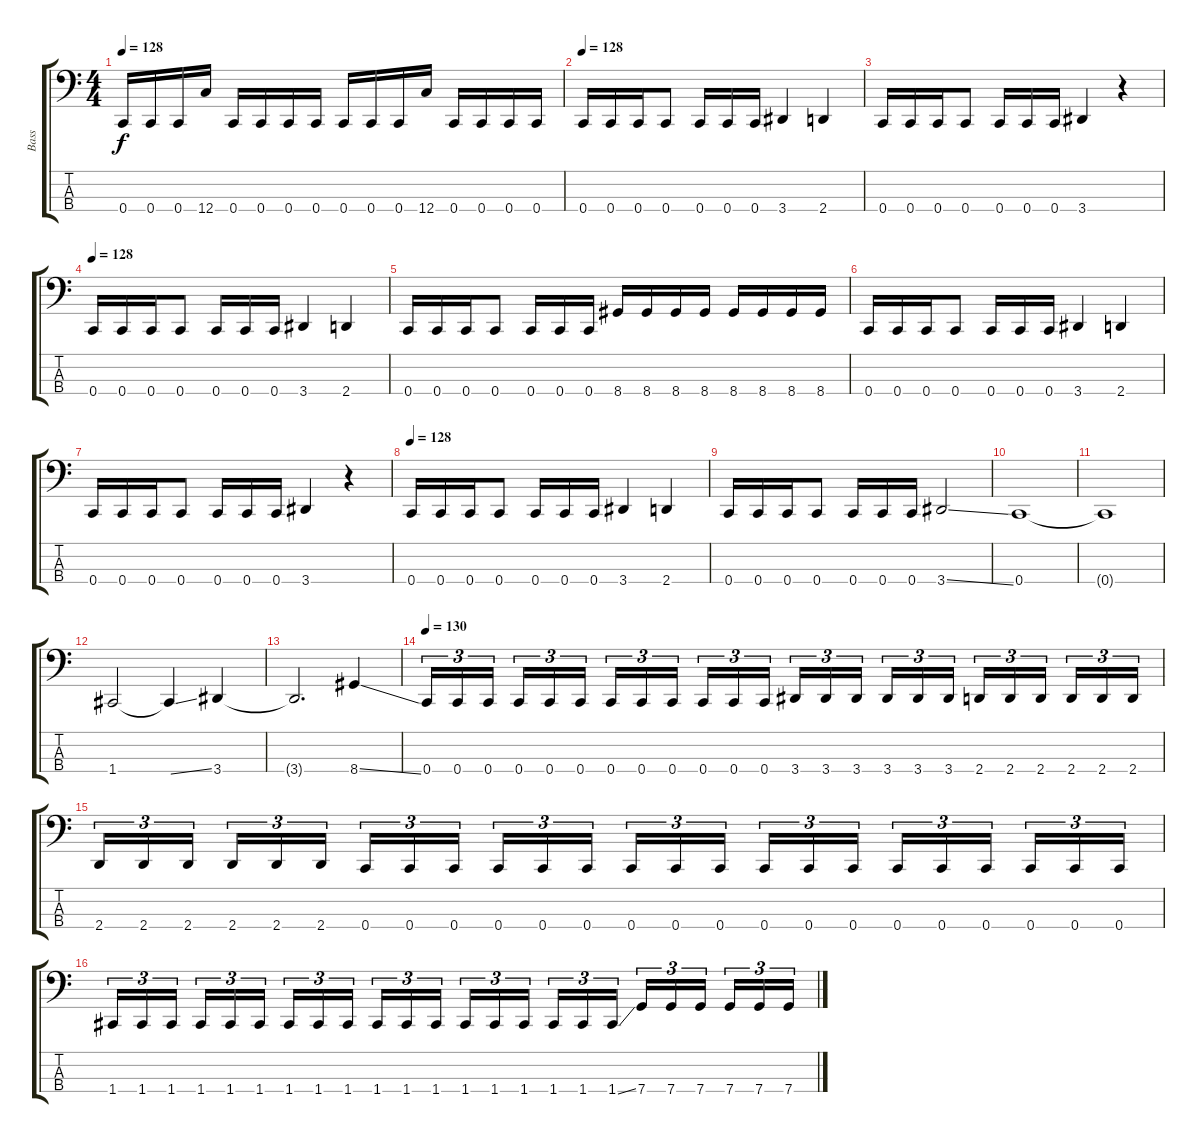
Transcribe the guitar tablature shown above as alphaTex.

\track ("Bass" "Bass") {instrument electricbassfinger}
\staff {score tabs}
\tuning (F2 C2 G1 C1) {hide}
\ts (4 4)
\tempo 128
\clef f4
\ks c
0.4.16{dy f} 0.4.16 0.4.16 12.4.16 0.4.16 0.4.16 0.4.16 0.4.16 0.4.16 0.4.16 0.4.16 12.4.16 0.4.16 0.4.16 0.4.16 0.4.16 |
\tempo 128
0.4.16 0.4.16 0.4.16 0.4.8 0.4.16 0.4.16 0.4.16 3.4.4 2.4.4 |
0.4.16 0.4.16 0.4.16 0.4.8 0.4.16 0.4.16 0.4.16 3.4.4 r.4 |
\tempo 128
0.4.16 0.4.16 0.4.16 0.4.8 0.4.16 0.4.16 0.4.16 3.4.4 2.4.4 |
0.4.16 0.4.16 0.4.16 0.4.8 0.4.16 0.4.16 0.4.16 8.4.16 8.4.16 8.4.16 8.4.16 8.4.16 8.4.16 8.4.16 8.4.16 |
0.4.16 0.4.16 0.4.16 0.4.8 0.4.16 0.4.16 0.4.16 3.4.4 2.4.4 |
0.4.16 0.4.16 0.4.16 0.4.8 0.4.16 0.4.16 0.4.16 3.4.4 r.4 |
\tempo 128
0.4.16 0.4.16 0.4.16 0.4.8 0.4.16 0.4.16 0.4.16 3.4.4 2.4.4 |
0.4.16 0.4.16 0.4.16 0.4.8 0.4.16 0.4.16 0.4.16 3.4{ss}.2 |
0.4.1 |
0.4{t}.1 |
1.4.2 1.4{ss t}.4 3.4.4 |
3.4{t}.2{d} 8.4{ss}.4 |
\tempo 130
0.4.16{tu (3 2)} 0.4.16{tu (3 2)} 0.4.16{tu (3 2) beam splitsecondary} 0.4.16{tu (3 2)} 0.4.16{tu (3 2)} 0.4.16{tu (3 2)} 0.4.16{tu (3 2)} 0.4.16{tu (3 2)} 0.4.16{tu (3 2) beam splitsecondary} 0.4.16{tu (3 2)} 0.4.16{tu (3 2)} 0.4.16{tu (3 2)} 3.4.16{tu (3 2)} 3.4.16{tu (3 2)} 3.4.16{tu (3 2) beam splitsecondary} 3.4.16{tu (3 2)} 3.4.16{tu (3 2)} 3.4.16{tu (3 2)} 2.4.16{tu (3 2)} 2.4.16{tu (3 2)} 2.4.16{tu (3 2) beam splitsecondary} 2.4.16{tu (3 2)} 2.4.16{tu (3 2)} 2.4.16{tu (3 2)} |
2.4.16{tu (3 2)} 2.4.16{tu (3 2)} 2.4.16{tu (3 2) beam splitsecondary} 2.4.16{tu (3 2)} 2.4.16{tu (3 2)} 2.4.16{tu (3 2)} 0.4.16{tu (3 2)} 0.4.16{tu (3 2)} 0.4.16{tu (3 2) beam splitsecondary} 0.4.16{tu (3 2)} 0.4.16{tu (3 2)} 0.4.16{tu (3 2)} 0.4.16{tu (3 2)} 0.4.16{tu (3 2)} 0.4.16{tu (3 2) beam splitsecondary} 0.4.16{tu (3 2)} 0.4.16{tu (3 2)} 0.4.16{tu (3 2)} 0.4.16{tu (3 2)} 0.4.16{tu (3 2)} 0.4.16{tu (3 2) beam splitsecondary} 0.4.16{tu (3 2)} 0.4.16{tu (3 2)} 0.4.16{tu (3 2)} |
1.4.16{tu (3 2)} 1.4.16{tu (3 2)} 1.4.16{tu (3 2) beam splitsecondary} 1.4.16{tu (3 2)} 1.4.16{tu (3 2)} 1.4.16{tu (3 2)} 1.4.16{tu (3 2)} 1.4.16{tu (3 2)} 1.4.16{tu (3 2) beam splitsecondary} 1.4.16{tu (3 2)} 1.4.16{tu (3 2)} 1.4.16{tu (3 2)} 1.4.16{tu (3 2)} 1.4.16{tu (3 2)} 1.4.16{tu (3 2) beam splitsecondary} 1.4.16{tu (3 2)} 1.4.16{tu (3 2)} 1.4{ss}.16{tu (3 2)} 7.4.16{tu (3 2)} 7.4.16{tu (3 2)} 7.4.16{tu (3 2) beam splitsecondary} 7.4.16{tu (3 2)} 7.4.16{tu (3 2)} 7.4.16{tu (3 2)}
